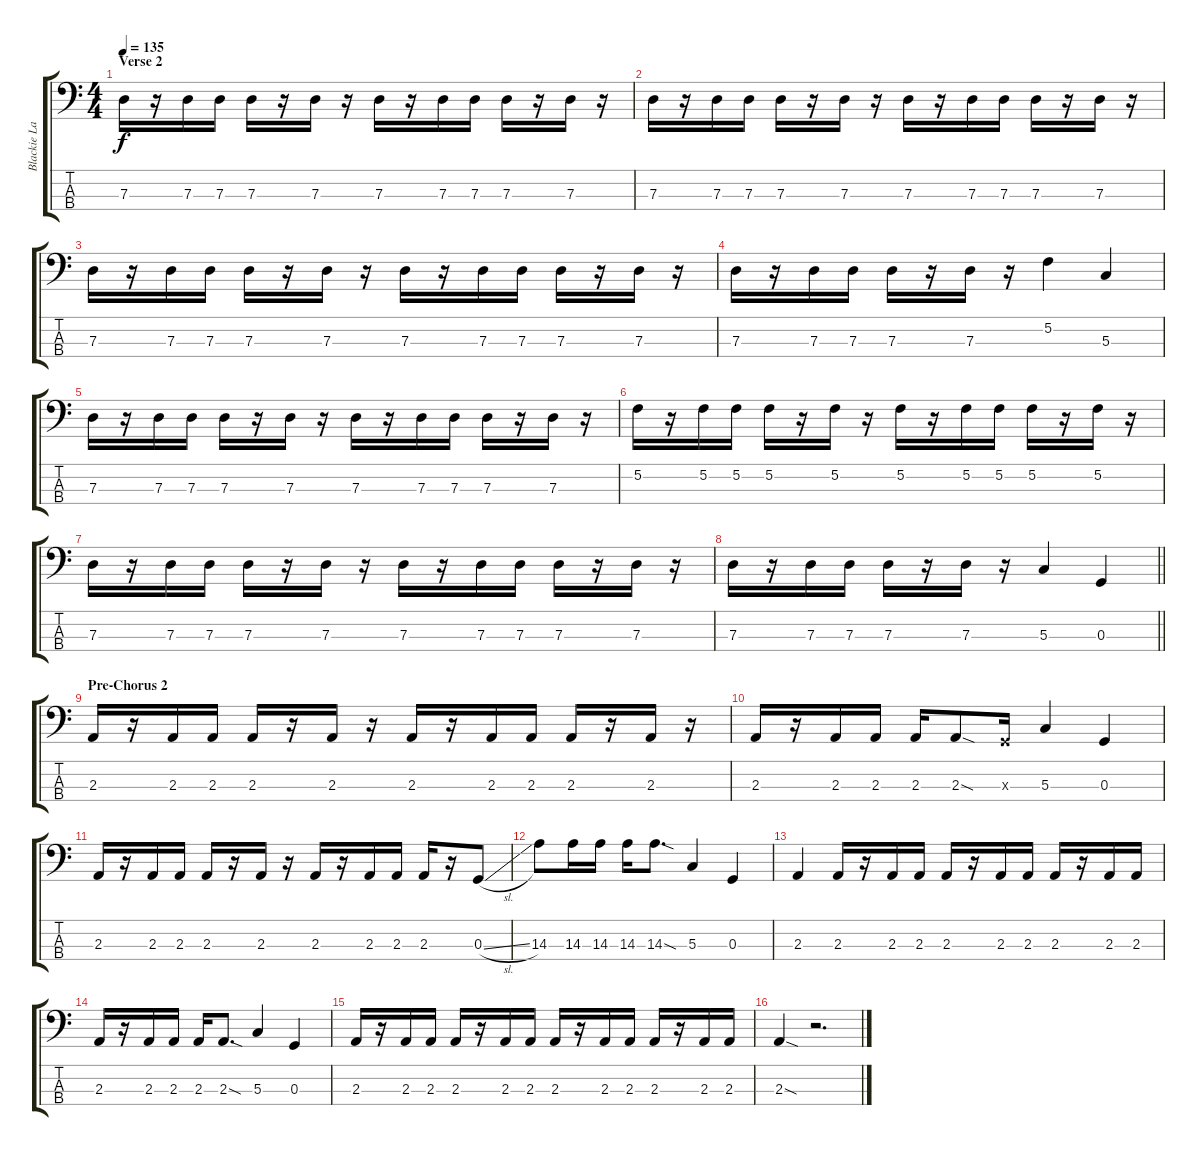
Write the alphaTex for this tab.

\track ("Blackie Lawless Bass" "Blackie La") {instrument electricbasspick}
\staff {score tabs}
\tuning (F2 C2 G1 D1) {hide}
\ts (4 4)
\section ("" "Verse 2")
\tempo 135
\clef f4
\ks c
7.3.16{dy f} r.16 7.3.16 7.3.16 7.3.16 r.16 7.3.16 r.16 7.3.16 r.16 7.3.16 7.3.16 7.3.16 r.16 7.3.16 r.16 |
7.3.16 r.16 7.3.16 7.3.16 7.3.16 r.16 7.3.16 r.16 7.3.16 r.16 7.3.16 7.3.16 7.3.16 r.16 7.3.16 r.16 |
7.3.16 r.16 7.3.16 7.3.16 7.3.16 r.16 7.3.16 r.16 7.3.16 r.16 7.3.16 7.3.16 7.3.16 r.16 7.3.16 r.16 |
7.3.16 r.16 7.3.16 7.3.16 7.3.16 r.16 7.3.16 r.16 5.2.4 5.3.4 |
7.3.16 r.16 7.3.16 7.3.16 7.3.16 r.16 7.3.16 r.16 7.3.16 r.16 7.3.16 7.3.16 7.3.16 r.16 7.3.16 r.16 |
5.2.16 r.16 5.2.16 5.2.16 5.2.16 r.16 5.2.16 r.16 5.2.16 r.16 5.2.16 5.2.16 5.2.16 r.16 5.2.16 r.16 |
7.3.16 r.16 7.3.16 7.3.16 7.3.16 r.16 7.3.16 r.16 7.3.16 r.16 7.3.16 7.3.16 7.3.16 r.16 7.3.16 r.16 |
\barLineRight lightlight
7.3.16 r.16 7.3.16 7.3.16 7.3.16 r.16 7.3.16 r.16 5.3.4 0.3.4 |
\section ("" "Pre-Chorus 2")
2.3.16 r.16 2.3.16 2.3.16 2.3.16 r.16 2.3.16 r.16 2.3.16 r.16 2.3.16 2.3.16 2.3.16 r.16 2.3.16 r.16 |
2.3.16 r.16 2.3.16 2.3.16 2.3.16 2.3{sod}.8 0.3{x}.16 5.3.4 0.3.4 |
2.3.16 r.16 2.3.16 2.3.16 2.3.16 r.16 2.3.16 r.16 2.3.16 r.16 2.3.16 2.3.16 2.3.16 r.16 0.3{sl}.8 |
14.3.8 14.3.16 14.3.16 14.3.16 14.3{sod}.8{d} 5.3.4 0.3.4 |
2.3.4 2.3.16 r.16 2.3.16 2.3.16 2.3.16 r.16 2.3.16 2.3.16 2.3.16 r.16 2.3.16 2.3.16 |
2.3.16 r.16 2.3.16 2.3.16 2.3.16 2.3{sod}.8{d} 5.3.4 0.3.4 |
2.3.16 r.16 2.3.16 2.3.16 2.3.16 r.16 2.3.16 2.3.16 2.3.16 r.16 2.3.16 2.3.16 2.3.16 r.16 2.3.16 2.3.16 |
2.3{sod}.4 r.2{d}
